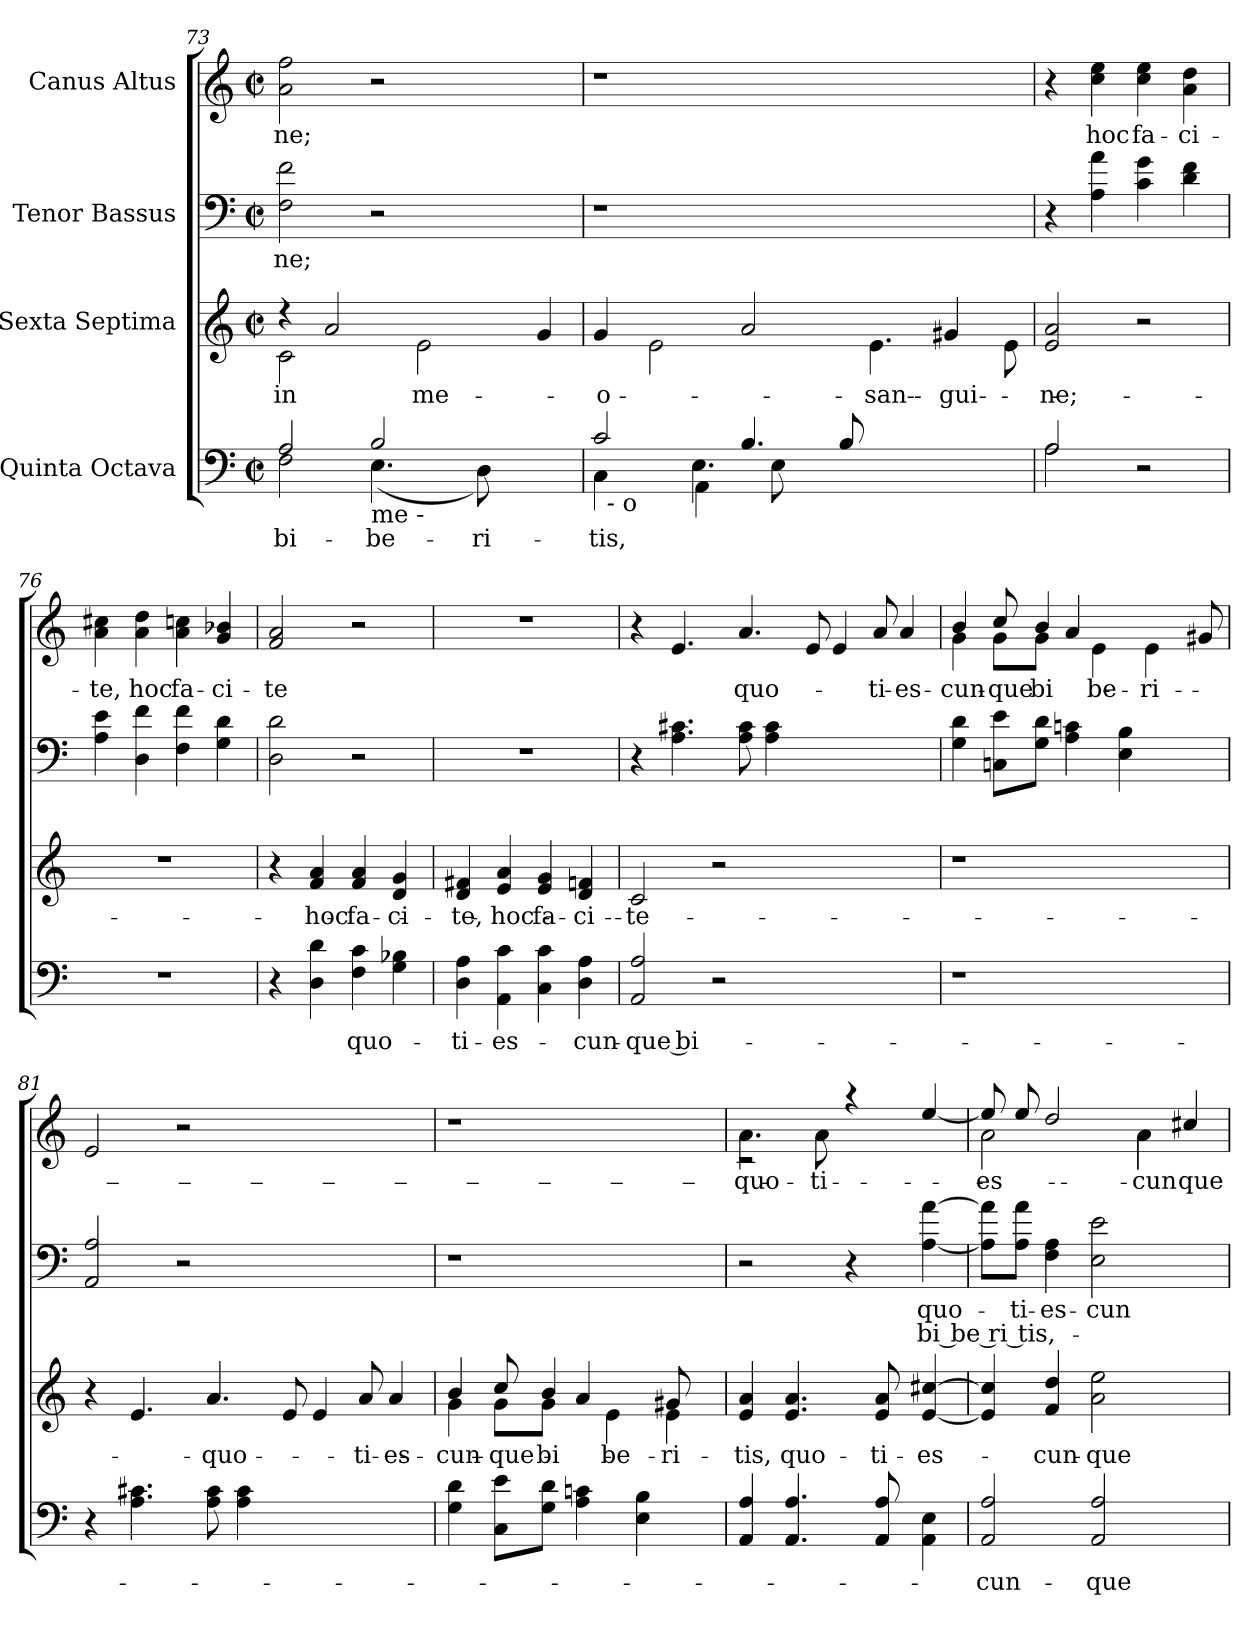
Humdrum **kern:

**kern	**text	**kern	**text	**kern	**text	**text	**kern	**text
*part4	*part4	*part3	*part3	*part2	*part2	*part2	*part1	*part1
*staff4	*staff4	*staff3	*staff3	*staff2	*staff2	*staff2	*staff1	*staff1
*I"Quinta  Octava	*	*I"Sexta  Septima	*	*I"Tenor  Bassus	*	*	*I"Canus  Altus	*
*clefF4	*	*clefG2	*	*clefF4	*	*	*clefG2	*
*M2/2	*	*M2/2	*	*M2/2	*	*	*M2/2	*
*met(c|)	*	*met(c|)	*	*met(c|)	*	*	*met(c|)	*
=73	=73	=73	=73	=73	=73	=73	=73	=73
!	!LO:LY:b	!	!LO:LY:b:cj	!	!LO:LY:b:cj	!	!	!LO:LY:b:cj
*^	*	*^	*	*	*	*	*	*
2A/	2F\	bi-	2c\	4rdd	in	2f\ 2F\	-ne;	.	2ff\ 2a\	-ne;
.	.	.	.	2a/	.	.	.	.	.	.
!LO:TX:b:t=me -	!	!	!	!	!	!	!	!	!	!
!	!	!LO:LY:b:rj	!	!	!	!	!	!	!	!
2B/	(<4.E\	-be-	1ryy	.	.	2r	.	.	2r	.
!	!	!	!	!	!LO:LY:b:cj	!	!	!	!	!
.	.	.	.	2e\	me-	.	.	.	.	.
.	4.ryy	.	.	.	.	.	.	.	.	.
!	!	!LO:LY:b:cj	!	!	!	!	!	!	!	!
8D\)	.	-ri-	.	.	.	2ryy	.	.	2ryy	.
4.ryy	.	.	.	.	.	.	.	.	.	.
.	4ryy	.	.	4g/	.	.	.	.	.	.
!!LO:LB:g=z
=74	=74	=74	=74	=74	=74	=74	=74	=74	=74	=74
!	!	!LO:LY:b:cj	!	!	!LO:LY:b:cj	!	!	!	!	!
*	*^	*	*v	*v	*	*	*	*	*	*
2c/	4C\	32ryy	-tis,	4g/	-o	1r	.	.	1r	.
!	!	!LO:TX:b:t=- o	!	!	!	!	!	!	!	!
.	.	1ryy	.	.	.	.	.	.	.	.
.	4ryy	.	.	2e\	.	.	.	.	.	.
4AA\	4.E\	.	.	.	.	.	.	.	.	.
4.B/	.	.	.	2a/	.	.	.	.	.	.
.	8E\	.	.	.	.	.	.	.	.	.
.	2.ryy	.	.	.	.	1ryy	.	.	1ryy	.
.	.	2ryy	.	.	.	.	.	.	.	.
8B/	.	.	.	.	.	.	.	.	.	.
!	!	!	!	!	!LO:LY:b:cj	!	!	!	!	!
2.ryy	.	.	.	4.e\	san-	.	.	.	.	.
.	.	4...ryy	.	.	.	.	.	.	.	.
!	!	!	!	!	!LO:LY:b	!	!	!	!	!
.	.	.	.	4g#X/	-gui-	.	.	.	.	.
.	4ryy	.	.	.	.	.	.	.	.	.
.	.	.	.	8e\	.	.	.	.	.	.
=75	=75	=75	=75	=75	=75	=75	=75	=75	=75	=75
!	!	!	!	!	!LO:LY:b:cj	!	!	!	!	!
*	*v	*v	*	*	*	*	*	*	*	*
2A\	2A/	.	2a/ 2e/	-ne;	4r	.	.	4r	.
!	!	!	!	!	!	!	!	!	!LO:LY:b:cj
.	.	.	.	.	4a\ 4A\	.	.	4ee\ 4cc\	hoc
!	!	!	!	!	!	!	!	!	!LO:LY:b:cj
2ryy	2r	.	2r	.	4g\ 4c\	.	.	4ee\ 4cc\	fa-
!	!	!	!	!	!	!	!	!	!LO:LY:b:cj
.	.	.	.	.	4f\ 4d\	.	.	4dd\ 4a\	-ci-
*v	*v	*	*	*	*	*	*	*	*
=76	=76	=76	=76	=76	=76	=76	=76	=76
!	!	!	!	!	!	!	!	!LO:LY:b:cj
1r	.	1r	.	4e\ 4A\	.	.	4cc#X\ 4a\	-te,
!	!	!	!	!	!	!	!	!LO:LY:b:cj
.	.	.	.	4f\ 4D\	.	.	4dd\ 4a\	hoc
!	!	!	!	!	!	!	!	!LO:LY:b:cj
.	.	.	.	4f\ 4F\	.	.	4ccn\ 4a\	fa-
!	!	!	!	!	!	!	!	!LO:LY:b:cj
.	.	.	.	4d\ 4G\	.	.	4b-X/ 4g/	-ci-
=77	=77	=77	=77	=77	=77	=77	=77	=77
!	!	!	!	!	!	!	!	!LO:LY:b:cj
4r	.	4r	.	2d\ 2D\	.	.	2a/ 2f/	-te
!	!	!	!LO:LY:b:cj	!	!	!	!	!
4d\ 4D\	.	4a/ 4f/	hoc	.	.	.	.	.
!	!LO:LY:b:cj	!	!LO:LY:b:cj	!	!	!	!	!
4c\ 4F\	quo-	4a/ 4f/	fa-	2r	.	.	2r	.
!	!	!	!LO:LY:b:cj	!	!	!	!	!
4B-X\ 4G\	.	4g/ 4d/	-ci-	.	.	.	.	.
=78	=78	=78	=78	=78	=78	=78	=78	=78
!	!LO:LY:b	!	!LO:LY:b:cj	!	!	!	!	!
4A\ 4D\	-ti-	4f#X/ 4d/	-te,	1r	.	.	1r	.
!	!LO:LY:b:cj	!	!LO:LY:b:cj	!	!	!	!	!
4c\ 4AA\	-es-	4a/ 4e/	hoc	.	.	.	.	.
!	!	!	!LO:LY:b:cj	!	!	!	!	!
4c\ 4C\	.	4g/ 4e/	fa-	.	.	.	.	.
!	!LO:LY:b:cj	!	!LO:LY:b:cj	!	!	!	!	!
4A\ 4D\	-cun-	4fn/ 4d/	-ci-	.	.	.	.	.
=79	=79	=79	=79	=79	=79	=79	=79	=79
!	!LO:LY:b	!	!LO:LY:b:cj	!	!	!	!	!
2A/ 2AA/	-que bi-	2c/	-te	4r	.	.	4r	.
.	.	.	.	4.c#X\ 4.A\	.	.	4.e/	.
2r	.	2r	.	.	.	.	.	.
!	!	!	!	!	!	!	!	!LO:LY:b:cj
.	.	.	.	8c#\ 8A\	.	.	4.a/	quo-
.	.	.	.	4c#\ 4A\	.	.	.	.
2.ryy	.	2.ryy	.	2.ryy	.	.	8e/	.
.	.	.	.	.	.	.	4e/	.
!	!	!	!	!	!	!	!	!LO:LY:b:cj
.	.	.	.	.	.	.	8a/	-ti-
!	!	!	!	!	!	!	!	!LO:LY:b:cj
.	.	.	.	.	.	.	4a/	-es-
=80	=80	=80	=80	=80	=80	=80	=80	=80
*	*	*	*	*	*	*	*^	*
!	!	!	!	!	!	!	!	!	!LO:LY:b:cj
1r	.	1r	.	4d\ 4G\	.	.	4g\	4b/	-cun-
!	!	!	!	!	!	!	!	!	!LO:LY:b:cj
.	.	.	.	8e\ 8Cn\L	.	.	8g\L	8cc/	-que
!	!	!	!	!	!	!	!	!	!LO:LY:b:cj
.	.	.	.	8d\ 8G\J	.	.	8g\J	4b/	bi-
.	.	.	.	4cn\ 4A\	.	.	4a/	.	.
!	!	!	!	!	!	!	!	!	!LO:LY:b:cj
.	.	.	.	.	.	.	.	4e\	-be-
.	.	.	.	4B\ 4E\	.	.	2ryy	.	.
!	!	!	!	!	!	!	!	!	!LO:LY:b:cj
.	.	.	.	.	.	.	.	4e\	-ri-
4ryy	.	4ryy	.	4ryy	.	.	.	.	.
.	.	.	.	.	.	.	.	8g#X/	.
!!LO:LB:g=z
=81	=81	=81	=81	=81	=81	=81	=81	=81	=81
!	!	!	!	!	!	!	!LO:TX:b:t=tis,	!	!
*	*	*	*	*	*	*	*v	*v	*
4r	.	4r	.	2A/ 2AA/	.	.	2e/	.
4.c#X\ 4.A\	.	4.e/	.	.	.	.	.	.
.	.	.	.	2r	.	.	2r	.
!	!	!	!LO:LY:b:cj	!	!	!	!	!
8c#\ 8A\	.	4.a/	quo-	.	.	.	.	.
4c#\ 4A\	.	.	.	.	.	.	.	.
2.ryy	.	8e/	.	2.ryy	.	.	2.ryy	.
.	.	4e/	.	.	.	.	.	.
!	!	!	!LO:LY:b:cj	!	!	!	!	!
.	.	8a/	-ti-	.	.	.	.	.
!	!	!	!LO:LY:b:cj	!	!	!	!	!
.	.	4a/	-es-	.	.	.	.	.
=82	=82	=82	=82	=82	=82	=82	=82	=82
*	*	*^	*	*	*	*	*	*
!	!	!	!	!LO:LY:b:cj	!	!	!	!	!
4d\ 4G\	.	4g\	4b/	-cun-	1r	.	.	1r	.
!	!	!	!	!LO:LY:b:cj	!	!	!	!	!
8e\ 8C\L	.	8g\L	8cc/	-que	.	.	.	.	.
!	!	!	!	!LO:LY:b:cj	!	!	!	!	!
8d\ 8G\J	.	8g\J	4b/	bi-	.	.	.	.	.
4cn\ 4A\	.	4a/	.	.	.	.	.	.	.
!	!	!	!	!LO:LY:b:cj	!	!	!	!	!
.	.	.	4e\	-be-	.	.	.	.	.
4B\ 4E\	.	8ryy	.	.	.	.	.	.	.
!	!	!	!	!LO:LY:b:cj	!	!	!	!	!
.	.	8g#X/	4e\	-ri-	.	.	.	.	.
8ryy	.	8ryy	.	.	8ryy	.	.	8ryy	.
*	*	*v	*v	*	*	*	*	*	*
=83	=83	=83	=83	=83	=83	=83	=83	=83
!	!	!	!LO:LY:b:cj	!	!	!	!	!LO:LY:b:cj
*	*	*	*	*	*	*	*^	*
4A/ 4AA/	.	4a/ 4e/	-tis,	2r	.	.	4.a\	2r	-quo-
!	!	!	!LO:LY:b:cj	!	!	!	!	!	!
4.A/ 4.AA/	.	4.a/ 4.e/	quo-	.	.	.	.	.	.
!	!	!	!	!	!	!	!	!	!LO:LY:b:cj
.	.	.	.	.	.	.	8a\	.	-ti-
.	.	.	.	4r	.	.	2ryy	4raa	.
!	!	!	!LO:LY:b:cj	!	!	!	!	!	!
8A/ 8AA/	.	8a/ 8e/	-ti-	.	.	.	.	.	.
!	!	!	!LO:LY:b:cj	!	!LO:LY:b	!LO:LY:b:rj	!	!	!
4E\ 4AA\	.	[<4cc#X/ [<4e/	-es-	[<4a\ [<4A\	quo-	-bi be ri tis,-	.	[>4ee/	.
=84	=84	=84	=84	=84	=84	=84	=84	=84	=84
!	!LO:LY:b:cj	!	!	!	!	!	!	!	!LO:LY:b:cj
2A/ 2AA/	-cun-	4cc#/] 4e/]	.	8a]\ 8A]\L	.	.	2a\	8ee/]	-es-
!	!	!	!	!	!LO:LY:b:cj	!	!	!	!
.	.	.	.	8a\ 8A\J	-ti-	.	.	8ee/	.
!	!	!	!LO:LY:b:cj	!	!LO:LY:b:cj	!	!	!	!
.	.	4dd/ 4f/	-cun-	4A\ 4F\	-es-	.	.	2dd/	.
!	!LO:LY:b:cj	!	!LO:LY:b:cj	!	!LO:LY:b:cj	!	!	!	!
2A/ 2AA/	-que	2ee\ 2a\	-que	2e\ 2E\	-cun-	.	4ryy	.	.
!	!	!	!	!	!	!	!	!	!LO:LY:b:cj
.	.	.	.	.	.	.	4a\	4a\	-cun-
!	!	!	!	!	!	!	!	!	!LO:LY:b:cj
4ryy	.	4ryy	.	4ryy	.	.	4ryy	4cc#X/	-que
*	*	*	*	*	*	*	*v	*v	*
=	=	=	=	=	=	=	=	=
*-	*-	*-	*-	*-	*-	*-	*-	*-
